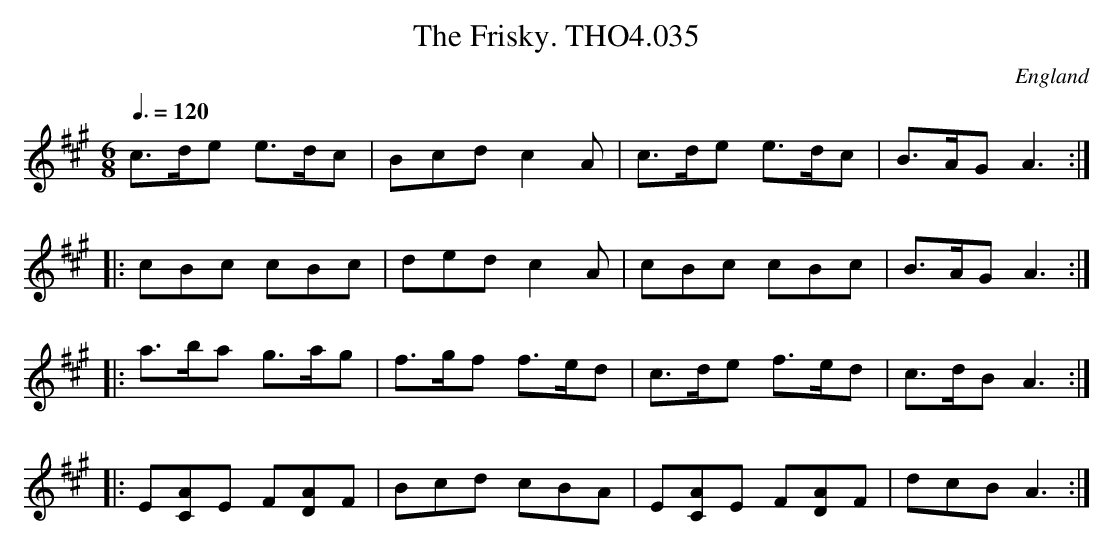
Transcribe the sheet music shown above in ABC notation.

X:1
T:Frisky. THO4.035, The
O:England
M:6/8
L:1/8
Q:3/8=120
K:A major
c>de e>dc|Bcd c2 A|c>de e>dc|B>AG A3:|
|:cBc cBc|ded c2 A|cBc cBc|B>AG A3:|
|:a>ba g>ag|f>gf f>ed|c>de f>ed|c>dB A3:|
|:E[AC]E F[AD]F|Bcd cBA|E[AC]E F[AD]F|dcB A3:|
